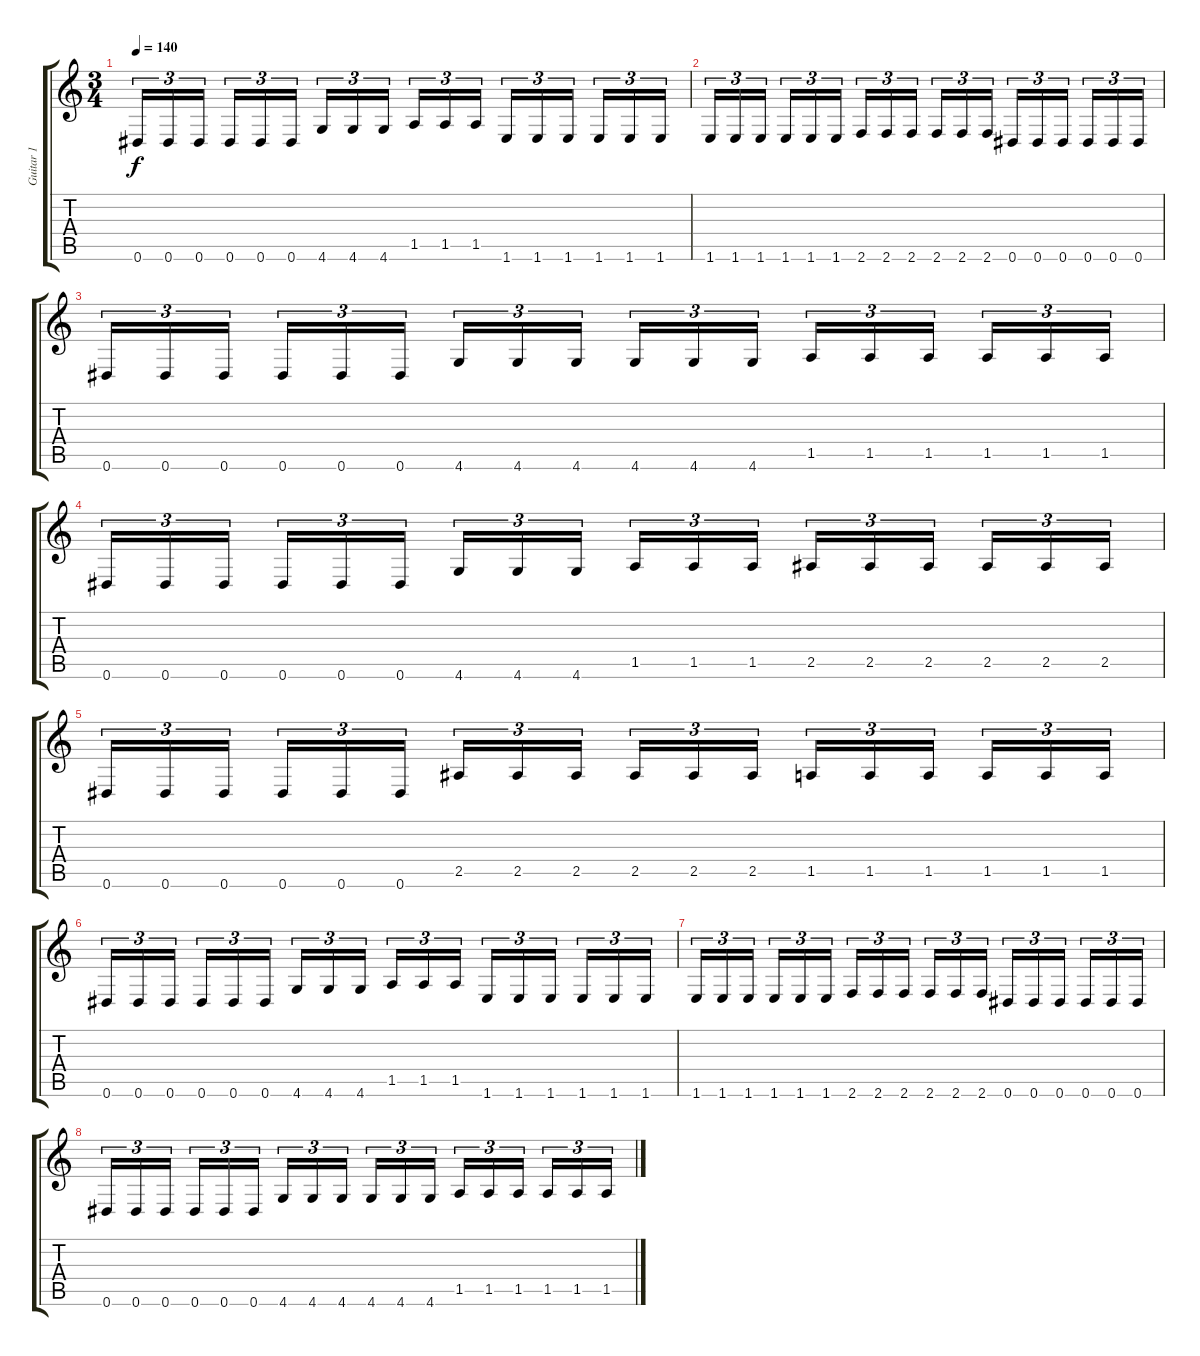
\track ("Guitar 1" "Guitar 1") {instrument distortionguitar}
\staff {score tabs}
\tuning (Eb4 Bb3 Gb3 Db3 Ab2 Eb2) {hide}
\ts (3 4)
\tempo 140
\clef g2
\ks c
0.6.16{tu (3 2) dy f} 0.6.16{tu (3 2)} 0.6.16{tu (3 2)} 0.6.16{tu (3 2)} 0.6.16{tu (3 2)} 0.6.16{tu (3 2)} 4.6.16{tu (3 2)} 4.6.16{tu (3 2)} 4.6.16{tu (3 2)} 1.5.16{tu (3 2)} 1.5.16{tu (3 2)} 1.5.16{tu (3 2)} 1.6.16{tu (3 2)} 1.6.16{tu (3 2)} 1.6.16{tu (3 2)} 1.6.16{tu (3 2)} 1.6.16{tu (3 2)} 1.6.16{tu (3 2)} |
1.6.16{tu (3 2)} 1.6.16{tu (3 2)} 1.6.16{tu (3 2)} 1.6.16{tu (3 2)} 1.6.16{tu (3 2)} 1.6.16{tu (3 2)} 2.6.16{tu (3 2)} 2.6.16{tu (3 2)} 2.6.16{tu (3 2)} 2.6.16{tu (3 2)} 2.6.16{tu (3 2)} 2.6.16{tu (3 2)} 0.6.16{tu (3 2)} 0.6.16{tu (3 2)} 0.6.16{tu (3 2)} 0.6.16{tu (3 2)} 0.6.16{tu (3 2)} 0.6.16{tu (3 2)} |
0.6.16{tu (3 2)} 0.6.16{tu (3 2)} 0.6.16{tu (3 2)} 0.6.16{tu (3 2)} 0.6.16{tu (3 2)} 0.6.16{tu (3 2)} 4.6.16{tu (3 2)} 4.6.16{tu (3 2)} 4.6.16{tu (3 2)} 4.6.16{tu (3 2)} 4.6.16{tu (3 2)} 4.6.16{tu (3 2)} 1.5.16{tu (3 2)} 1.5.16{tu (3 2)} 1.5.16{tu (3 2)} 1.5.16{tu (3 2)} 1.5.16{tu (3 2)} 1.5.16{tu (3 2)} |
0.6.16{tu (3 2)} 0.6.16{tu (3 2)} 0.6.16{tu (3 2)} 0.6.16{tu (3 2)} 0.6.16{tu (3 2)} 0.6.16{tu (3 2)} 4.6.16{tu (3 2)} 4.6.16{tu (3 2)} 4.6.16{tu (3 2)} 1.5.16{tu (3 2)} 1.5.16{tu (3 2)} 1.5.16{tu (3 2)} 2.5.16{tu (3 2)} 2.5.16{tu (3 2)} 2.5.16{tu (3 2)} 2.5.16{tu (3 2)} 2.5.16{tu (3 2)} 2.5.16{tu (3 2)} |
0.6.16{tu (3 2)} 0.6.16{tu (3 2)} 0.6.16{tu (3 2)} 0.6.16{tu (3 2)} 0.6.16{tu (3 2)} 0.6.16{tu (3 2)} 2.5.16{tu (3 2)} 2.5.16{tu (3 2)} 2.5.16{tu (3 2)} 2.5.16{tu (3 2)} 2.5.16{tu (3 2)} 2.5.16{tu (3 2)} 1.5.16{tu (3 2)} 1.5.16{tu (3 2)} 1.5.16{tu (3 2)} 1.5.16{tu (3 2)} 1.5.16{tu (3 2)} 1.5.16{tu (3 2)} |
0.6.16{tu (3 2)} 0.6.16{tu (3 2)} 0.6.16{tu (3 2)} 0.6.16{tu (3 2)} 0.6.16{tu (3 2)} 0.6.16{tu (3 2)} 4.6.16{tu (3 2)} 4.6.16{tu (3 2)} 4.6.16{tu (3 2)} 1.5.16{tu (3 2)} 1.5.16{tu (3 2)} 1.5.16{tu (3 2)} 1.6.16{tu (3 2)} 1.6.16{tu (3 2)} 1.6.16{tu (3 2)} 1.6.16{tu (3 2)} 1.6.16{tu (3 2)} 1.6.16{tu (3 2)} |
1.6.16{tu (3 2)} 1.6.16{tu (3 2)} 1.6.16{tu (3 2)} 1.6.16{tu (3 2)} 1.6.16{tu (3 2)} 1.6.16{tu (3 2)} 2.6.16{tu (3 2)} 2.6.16{tu (3 2)} 2.6.16{tu (3 2)} 2.6.16{tu (3 2)} 2.6.16{tu (3 2)} 2.6.16{tu (3 2)} 0.6.16{tu (3 2)} 0.6.16{tu (3 2)} 0.6.16{tu (3 2)} 0.6.16{tu (3 2)} 0.6.16{tu (3 2)} 0.6.16{tu (3 2)} |
0.6.16{tu (3 2)} 0.6.16{tu (3 2)} 0.6.16{tu (3 2)} 0.6.16{tu (3 2)} 0.6.16{tu (3 2)} 0.6.16{tu (3 2)} 4.6.16{tu (3 2)} 4.6.16{tu (3 2)} 4.6.16{tu (3 2)} 4.6.16{tu (3 2)} 4.6.16{tu (3 2)} 4.6.16{tu (3 2)} 1.5.16{tu (3 2)} 1.5.16{tu (3 2)} 1.5.16{tu (3 2)} 1.5.16{tu (3 2)} 1.5.16{tu (3 2)} 1.5.16{tu (3 2)}
